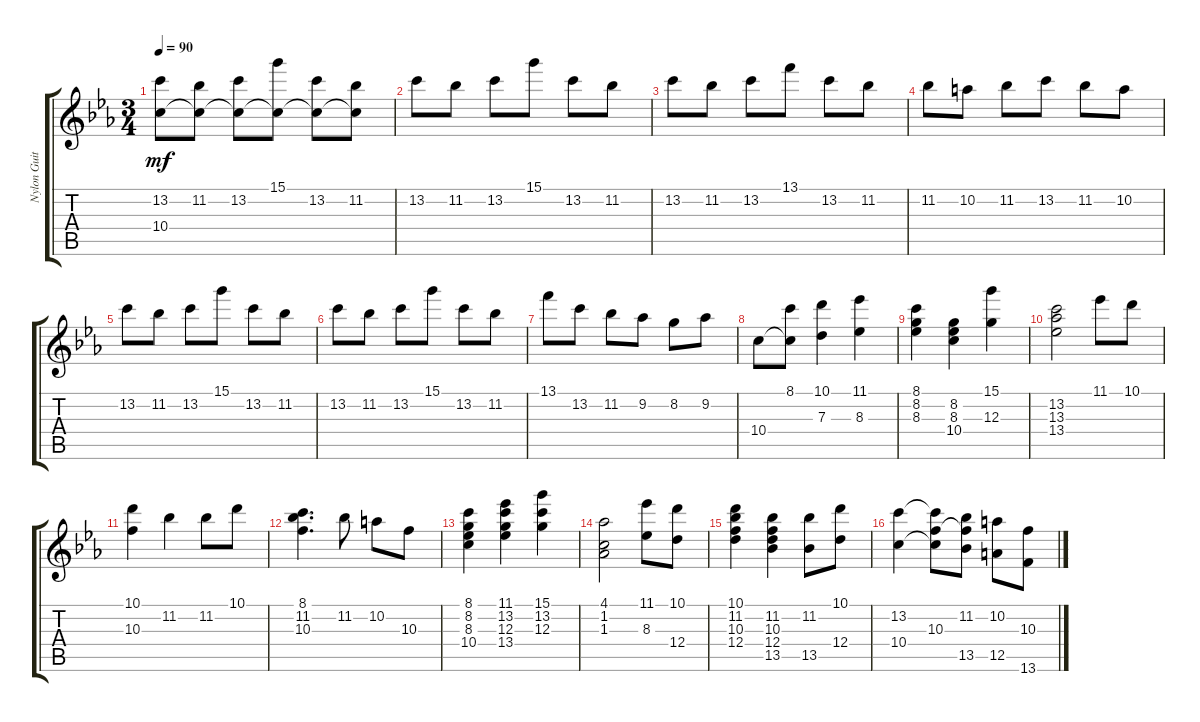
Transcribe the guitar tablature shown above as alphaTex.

\track ("Nylon Guitar" "Nylon Guit") {solo instrument acousticguitarnylon}
\staff {score tabs}
\tuning (E4 B3 G3 D3 A2 E2) {hide}
\ts (3 4)
\tempo 90
\clef g2
\ks cminor
(13.2 10.4).8{dy mf} (11.2 10.4{t}).8 (13.2 10.4{t}).8 (15.1 10.4{t}).8 (13.2 10.4{t}).8 (11.2 10.4{t}).8 |
13.2.8 11.2.8 13.2.8 15.1.8 13.2.8 11.2.8 |
13.2.8 11.2.8 13.2.8 13.1.8 13.2.8 11.2.8 |
11.2.8 10.2.8 11.2.8 13.2.8 11.2.8 10.2.8 |
13.2.8 11.2.8 13.2.8 15.1.8 13.2.8 11.2.8 |
13.2.8 11.2.8 13.2.8 15.1.8 13.2.8 11.2.8 |
13.1.8 13.2.8 11.2.8 9.2.8 8.2.8 9.2.8 |
10.4.8 (8.1 10.4{t}).8 (10.1 7.3).4 (11.1 8.3).4 |
(8.1 8.2 8.3).4 (8.2 8.3 10.4).4 (15.1 12.3).4 |
(13.2 13.3 13.4).2 11.1.8 10.1.8 |
(10.1 10.3).4 11.2.4 11.2.8 10.1.8 |
(8.1 11.2 10.3).4{d} 11.2.8 10.2.8 10.3.8 |
(8.1 8.2 8.3 10.4).4 (11.1 13.2 12.3 13.4).4 (15.1 13.2 12.3).4 |
(4.1 1.2 1.3).2 (11.1 8.3).8 (10.1 12.4).8 |
(10.1 11.2 10.3 12.4).4 (11.2 10.3 12.4 13.5).4 (11.2 13.5).8 (10.1 12.4).8 |
(13.2 10.4).4 (13.2{t} 10.3 10.4{t}).8 (11.2 10.3{t} 13.5).8 (10.2 12.5).8 (10.3 13.6).8
